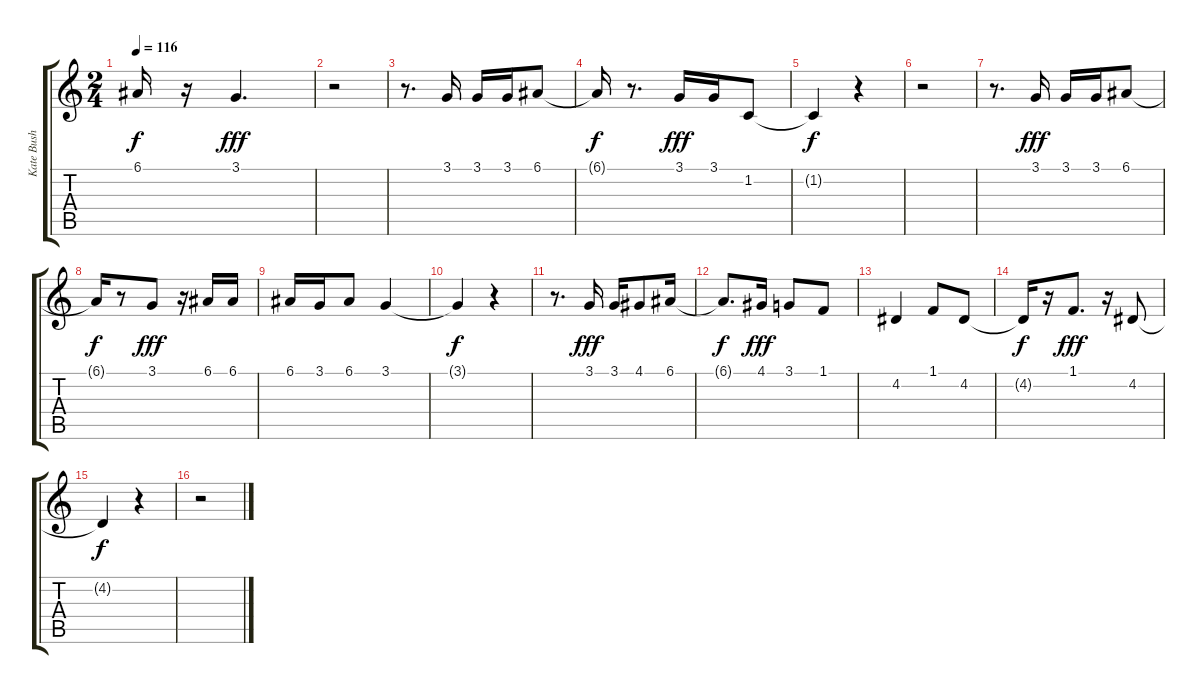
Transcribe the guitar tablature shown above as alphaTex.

\track ("Kate Bush" "Kate Bush") {instrument fx5brightness}
\staff {score tabs}
\tuning (E4 B3 G3 D3 A2 E2) {hide}
\ts (2 4)
\tempo 116
\clef g2
\ks c
6.1{t}.16{dy f} r.16 3.1.4{d dy fff} |
r.2 |
r.8{d} 3.1.16 3.1.16 3.1.16 6.1.8 |
6.1{t}.16{dy f} r.8{d} 3.1.16{dy fff} 3.1.16 1.2.8 |
1.2{t}.4{dy f} r.4 |
r.2 |
r.8{d} 3.1.16{dy fff} 3.1.16 3.1.16 6.1.8 |
6.1{t}.16{dy f} r.8 3.1.8{dy fff} r.16 6.1.16 6.1.16 |
6.1.16 3.1.16 6.1.8 3.1.4 |
3.1{t}.4{dy f} r.4 |
r.8{d} 3.1.16{dy fff} 3.1.16 4.1.8 6.1.16 |
6.1{t}.8{d dy f} 4.1.16{dy fff} 3.1.8 1.1.8 |
4.2.4 1.1.8 4.2.8 |
4.2{t}.16{dy f} r.16 1.1.8{d dy fff} r.16 4.2.8 |
4.2{t}.4{dy f} r.4 |
r.2
